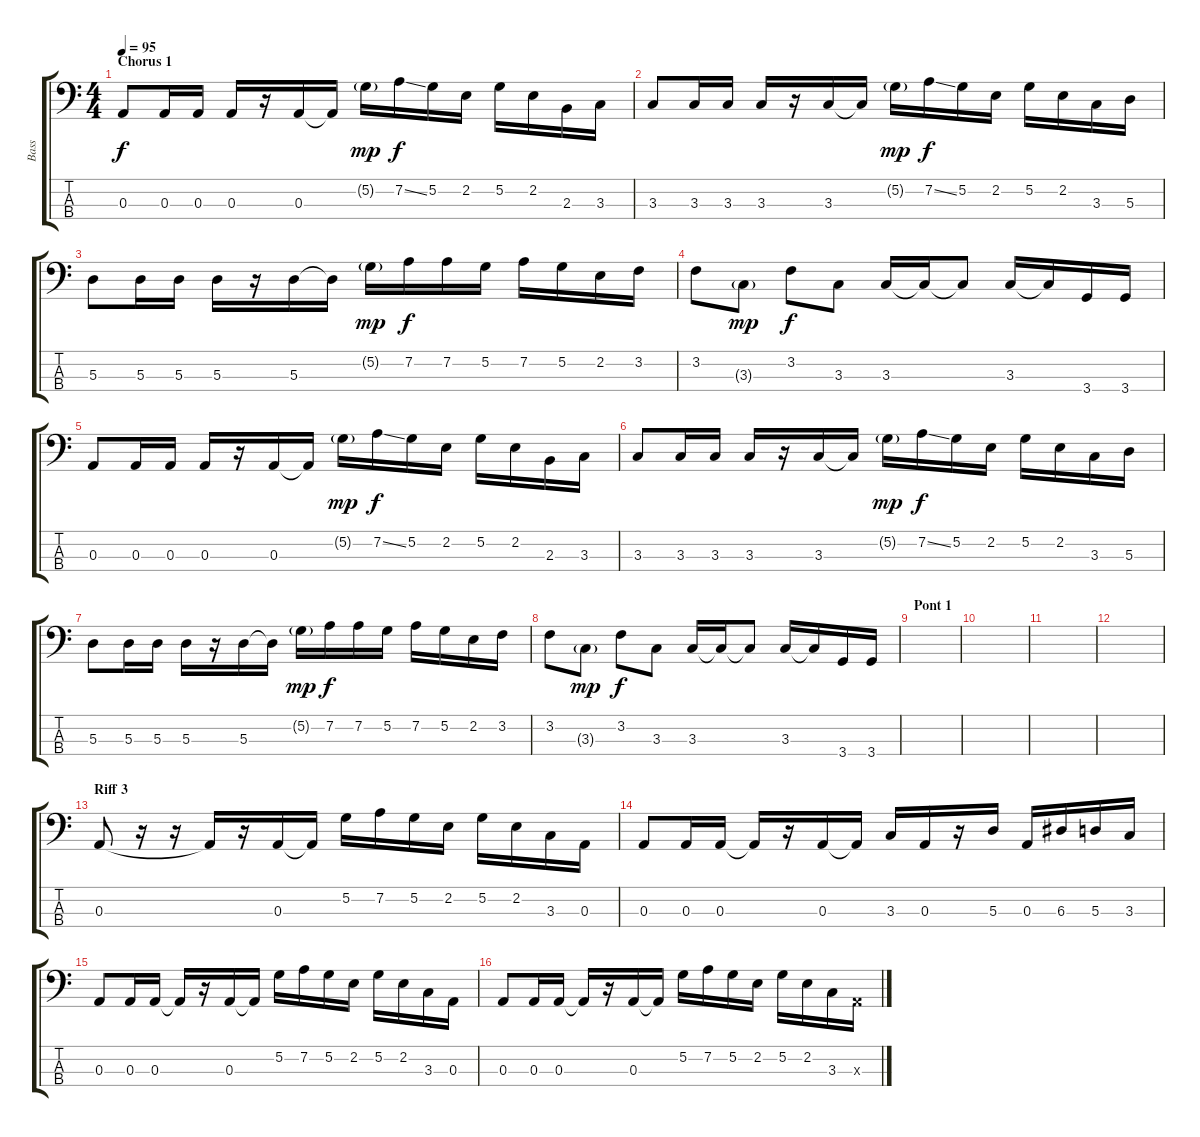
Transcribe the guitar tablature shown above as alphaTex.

\track ("Bass" "Bass") {instrument electricbassfinger}
\staff {score tabs}
\tuning (G2 D2 A1 E1) {hide}
\ts (4 4)
\section ("" "Chorus 1")
\tempo 95
\clef f4
\ks c
0.3.8{dy f} 0.3.16 0.3.16 0.3.16 r.16 0.3.16 0.3{t}.16 5.2{g}.16{dy mp} 7.2{ss}.16{dy f} 5.2.16 2.2.16 5.2.16 2.2.16 2.3.16 3.3.16 |
3.3.8 3.3.16 3.3.16 3.3.16 r.16 3.3.16 3.3{t}.16 5.2{g}.16{dy mp} 7.2{ss}.16{dy f} 5.2.16 2.2.16 5.2.16 2.2.16 3.3.16 5.3.16 |
5.3.8 5.3.16 5.3.16 5.3.16 r.16 5.3.16 5.3{t}.16 5.2{g}.16{dy mp} 7.2.16{dy f} 7.2.16 5.2.16 7.2.16 5.2.16 2.2.16 3.2.16 |
3.2.8 3.3{g}.8{dy mp} 3.2.8{dy f} 3.3.8 3.3.16 3.3{t}.16 3.3{t}.8 3.3.16 3.3{t}.16 3.4.16 3.4.16 |
0.3.8 0.3.16 0.3.16 0.3.16 r.16 0.3.16 0.3{t}.16 5.2{g}.16{dy mp} 7.2{ss}.16{dy f} 5.2.16 2.2.16 5.2.16 2.2.16 2.3.16 3.3.16 |
3.3.8 3.3.16 3.3.16 3.3.16 r.16 3.3.16 3.3{t}.16 5.2{g}.16{dy mp} 7.2{ss}.16{dy f} 5.2.16 2.2.16 5.2.16 2.2.16 3.3.16 5.3.16 |
5.3.8 5.3.16 5.3.16 5.3.16 r.16 5.3.16 5.3{t}.16 5.2{g}.16{dy mp} 7.2.16{dy f} 7.2.16 5.2.16 7.2.16 5.2.16 2.2.16 3.2.16 |
3.2.8 3.3{g}.8{dy mp} 3.2.8{dy f} 3.3.8 3.3.16 3.3{t}.16 3.3{t}.8 3.3.16 3.3{t}.16 3.4.16 3.4.16 |
\section ("" "Pont 1")
|
|
|
|
\section ("" "Riff 3")
0.3.8 r.16 r.16 0.3{t}.16 r.16 0.3.16 0.3{t}.16 5.2.16 7.2.16 5.2.16 2.2.16 5.2.16 2.2.16 3.3.16 0.3.16 |
0.3.8 0.3.16 0.3.16 0.3{t}.16 r.16 0.3.16 0.3{t}.16 3.3.16 0.3.16 r.16 5.3.16 0.3.16 6.3.16 5.3.16 3.3.16 |
0.3.8 0.3.16 0.3.16 0.3{t}.16 r.16 0.3.16 0.3{t}.16 5.2.16 7.2.16 5.2.16 2.2.16 5.2.16 2.2.16 3.3.16 0.3.16 |
0.3.8 0.3.16 0.3.16 0.3{t}.16 r.16 0.3.16 0.3{t}.16 5.2.16 7.2.16 5.2.16 2.2.16 5.2.16 2.2.16 3.3.16 0.3{x}.16
